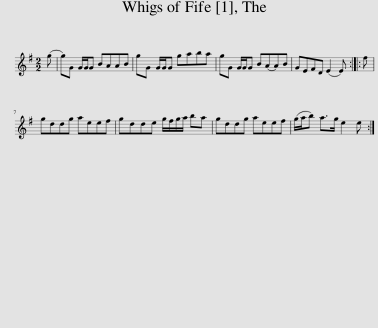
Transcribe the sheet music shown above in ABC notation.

X:1
L:1/8
M:2/2
I:linebreak $
K:G
V:1 treble
V:1
 (g | g)G G/G/G BAAB | gG G/G/G gaba | gG G/G/G B(AA)B | GEFD (E2 E) :: %5
 f |$ gddg aeef | gdde g/f/g/a/ ba | gddg aeef | (g/a/b) a>g e2 e :| %10
